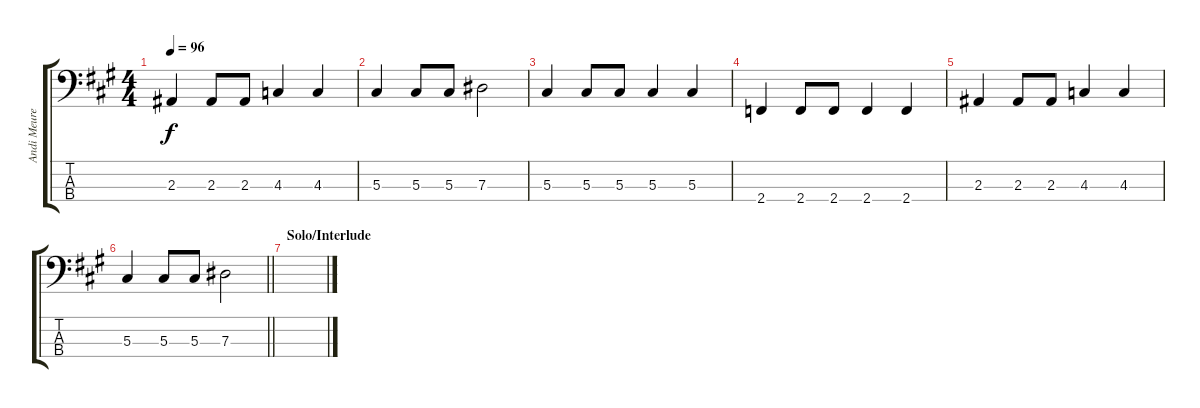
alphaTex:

\track ("Andi Meurer" "Andi Meure") {instrument acousticbass}
\staff {score tabs}
\tuning (Gb2 Db2 Ab1 Eb1) {hide}
\ts (4 4)
\tempo 96
\clef f4
\ks a
2.3.4{dy f} 2.3.8 2.3.8 4.3.4 4.3.4 |
5.3.4 5.3.8 5.3.8 7.3.2 |
5.3.4 5.3.8 5.3.8 5.3.4 5.3.4 |
2.4.4 2.4.8 2.4.8 2.4.4 2.4.4 |
2.3.4 2.3.8 2.3.8 4.3.4 4.3.4 |
\barLineRight lightlight
5.3.4 5.3.8 5.3.8 7.3.2 |
\section ("" "Solo/Interlude")
